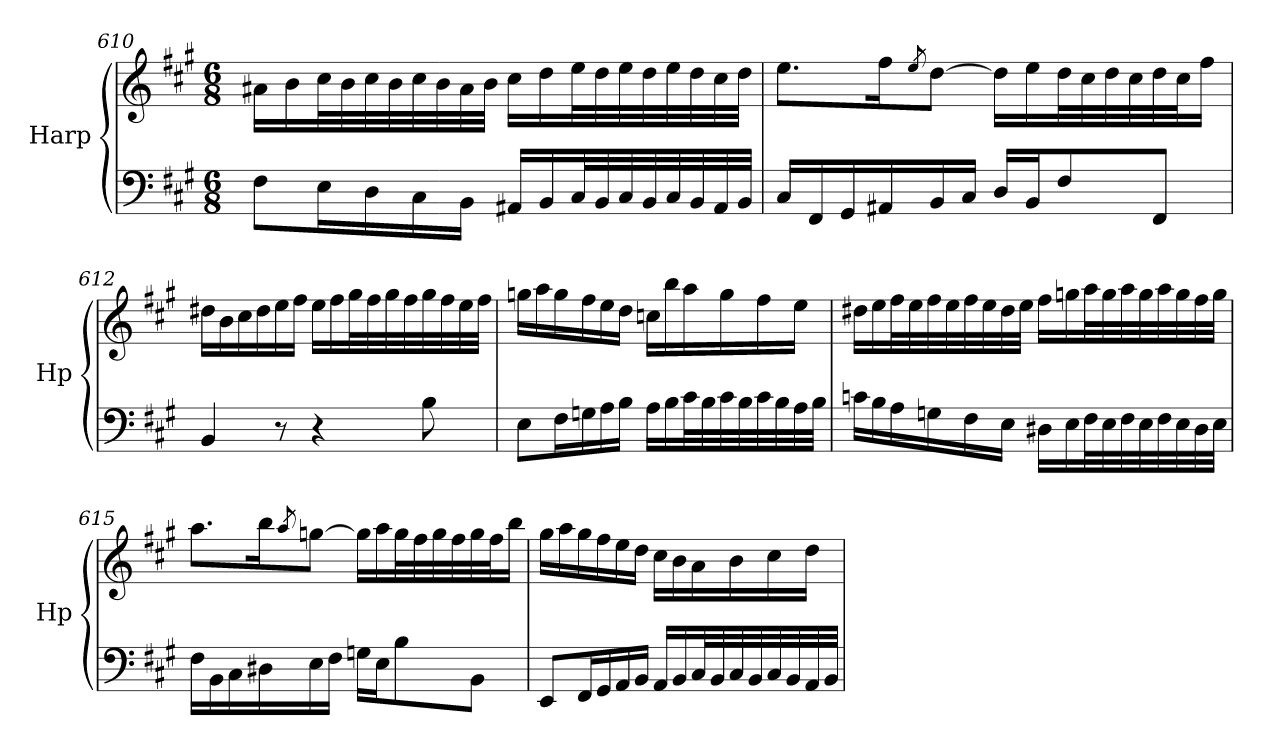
**kern	**kern
*part1	*part1
*staff2	*staff1
*I"Harp	*
*I'Hp	*
*clefF4	*clefG2
*k[f#c#g#]	*k[f#c#g#]
*M6/8	*M6/8
=610	=610
8F#\L	16a#X\LL
.	16b\
16E\L	32cc#\L
.	32b\
16D\	32cc#\
.	32b\
16C#\	32cc#\
.	32b\
16BB\JJ	32a#\
.	32b\JJJ
16AA#X/LL	16cc#\LL
16BB/	16dd\
32C#/L	32ee\L
32BB/	32dd\
32C#/	32ee\
32BB/	32dd\
32C#/	32ee\
32BB/	32dd\
32AA#/	32cc#\
32BB/JJJ	32dd\JJJ
!!LO:LB:g=z
=611	=611
16C#/LL	8.ee\L
16FF#/	.
16GG#/	.
16AA#X/	16ff#\K
.	8qee/
16BB/	[8dd\J
16C#/JJ	.
16D/LL	16dd\LL]
16BB/J	16ee\
8F#/	32dd\L
.	32cc#\
.	32dd\
.	32cc#\
8FF#/J	32dd\
.	32cc#\J
.	16ff#\JJ
=612	=612
4BB/	16dd#X\LL
.	16b\
.	16cc#\
.	16dd#\
8r	16ee\
.	16ff#\JJ
4r	16ee\LL
.	16ff#\
.	32gg#\L
.	32ff#\
.	32gg#\
.	32ff#\
8B\	32gg#\
.	32ff#\
.	32ee\
.	32ff#\JJJ
!!LO:LB:g=z
=613	=613
8E\L	16ggn\LL
.	16aa\
16F#\L	16gg\
16Gn\	16ff#\
16A\	16ee\
16B\JJ	16dd\JJ
16A\LL	16ccn\LL
16B\	16bb\
32c#\L	16aa\
32B\	.
32c#\	16gg\
32B\	.
32c#\	16ff#\
32B\	.
32A\	16ee\JJ
32B\JJJ	.
=614	=614
16cn\LL	16dd#X\LL
16B\	16ee\
16A\	32ff#\L
.	32ee\
16Gn\	32ff#\
.	32ee\
16F#\	32ff#\
.	32ee\
16E\JJ	32dd#\
.	32ee\JJJ
16D#X\LL	16ff#\LL
16E\	16ggn\
32F#\L	32aa\L
32E\	32gg\
32F#\	32aa\
32E\	32gg\
32F#\	32aa\
32E\	32gg\
32D#\	32ff#\
32E\JJJ	32gg\JJJ
!!LO:LB:g=z
=615	=615
16F#\LL	8.aa\L
16BB\	.
16C#\	.
16D#X\	16bb\K
.	8qaa/
16E\	[8ggn\J
16F#\JJ	.
16Gn\LL	16gg\LL]
16E\J	16aa\
8B\	32gg\L
.	32ff#\
.	32gg\
.	32ff#\
8BB\J	32gg\
.	32ff#\J
.	16bb\JJ
=616	=616
8EE/L	16gg#\LL
.	16aa\
16FF#/L	16gg#\
16GG#/	16ff#\
16AA/	16ee\
16BB/JJ	16dd\JJ
16AA/LL	16cc#\LL
16BB/	16b\
32C#/L	16a\
32BB/	.
32C#/	16b\
32BB/	.
32C#/	16cc#\
32BB/	.
32AA/	16dd\JJ
32BB/JJJ	.
=	=
*-	*-
